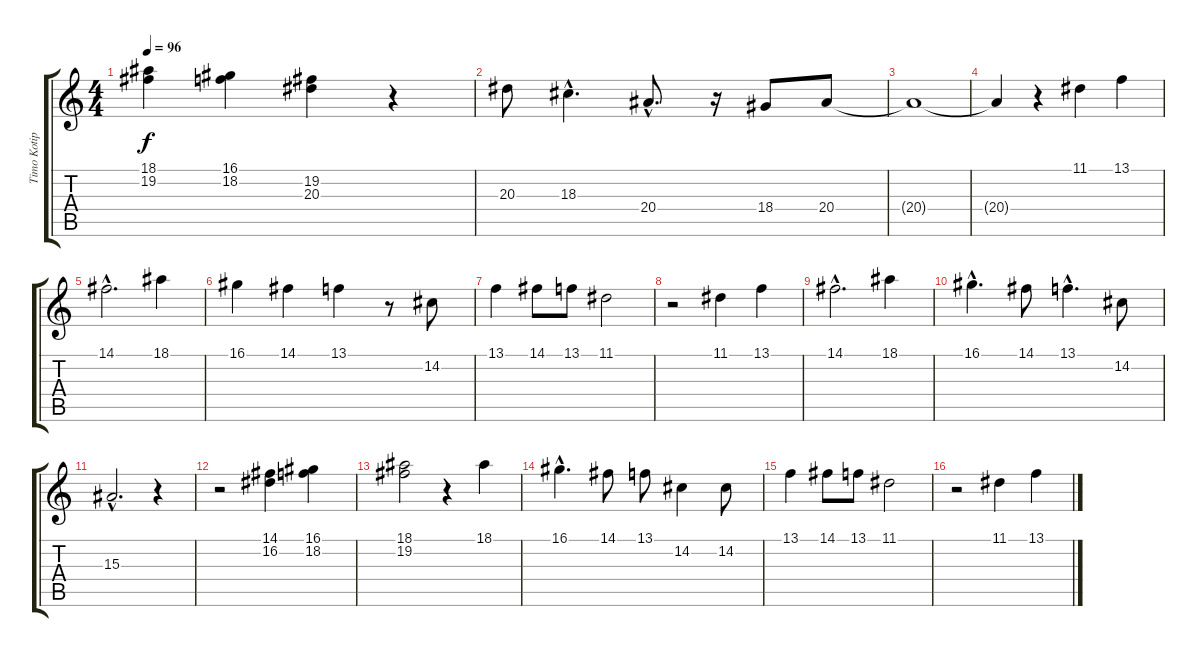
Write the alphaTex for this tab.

\track ("Timo Kotipelto" "Timo Kotip") {instrument lead3calliope}
\staff {score tabs}
\tuning (E4 B3 G3 D3 A2 E2) {hide}
\ts (4 4)
\tempo 96
\clef g2
\ks c
(18.1 19.2).4{dy f} (16.1 18.2).4 (19.2 20.3).4 r.4 |
20.3.8{volume 12} 18.3{hac}.4{d volume 12} 20.4{hac}.8{d} r.16 18.4.8 20.4.8 |
20.4{t}.1 |
20.4{t}.4 r.4 11.1.4 13.1.4 |
14.1{hac}.2{d} 18.1.4 |
16.1.4 14.1.4 13.1.4 r.8 14.2.8 |
13.1.4 14.1.8 13.1.8 11.1.2 |
r.2 11.1.4 13.1.4 |
14.1{hac}.2{d} 18.1.4 |
16.1{hac}.4{d} 14.1.8 13.1{hac}.4{d} 14.2.8 |
15.3{hac}.2{d} r.4 |
r.2 (14.1 16.2).4 (16.1 18.2).4 |
(18.1 19.2).2 r.4 18.1.4 |
16.1{hac}.4{d} 14.1.8 13.1.8 14.2.4 14.2.8 |
13.1.4{volume 12} 14.1.8{volume 13} 13.1.8{volume 13} 11.1.2{volume 14} |
r.2 11.1.4{volume 16} 13.1.4
